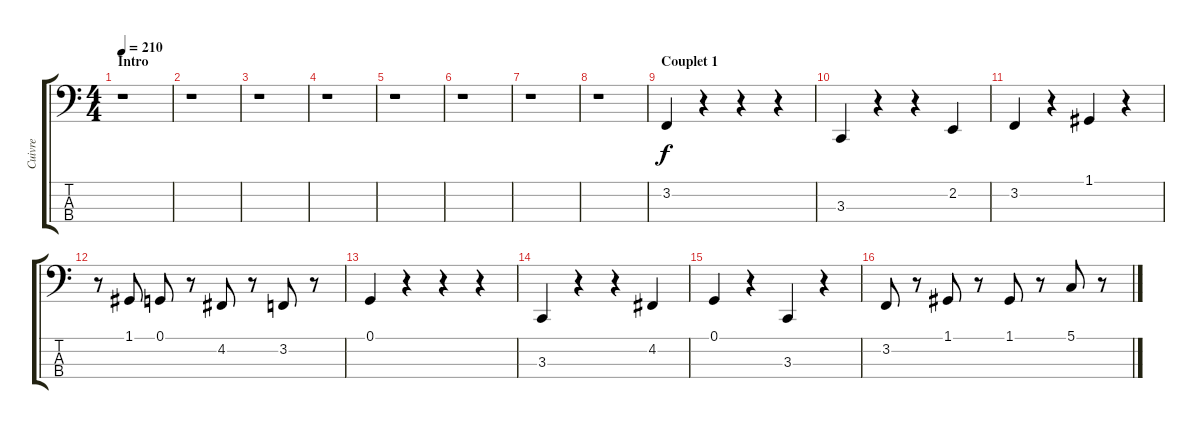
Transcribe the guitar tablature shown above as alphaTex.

\track ("Cuivre" "Cuivre") {instrument tuba}
\staff {score tabs}
\tuning (G2 D2 A1 E1) {hide}
\ts (4 4)
\section ("" "Intro")
\tempo 210
\clef f4
\ks c
r.1{dy f instrument tuba} |
r.1 |
r.1 |
r.1 |
r.1 |
r.1 |
r.1 |
r.1 |
\section ("" "Couplet 1")
3.2.4 r.4 r.4 r.4 |
3.3.4 r.4 r.4 2.2.4 |
3.2.4 r.4 1.1.4 r.4 |
r.8 1.1.8 0.1.8 r.8 4.2.8 r.8 3.2.8 r.8 |
0.1.4 r.4 r.4 r.4 |
3.3.4 r.4 r.4 4.2.4 |
0.1.4 r.4 3.3.4 r.4 |
3.2.8 r.8 1.1.8 r.8 1.1.8 r.8 5.1.8 r.8
